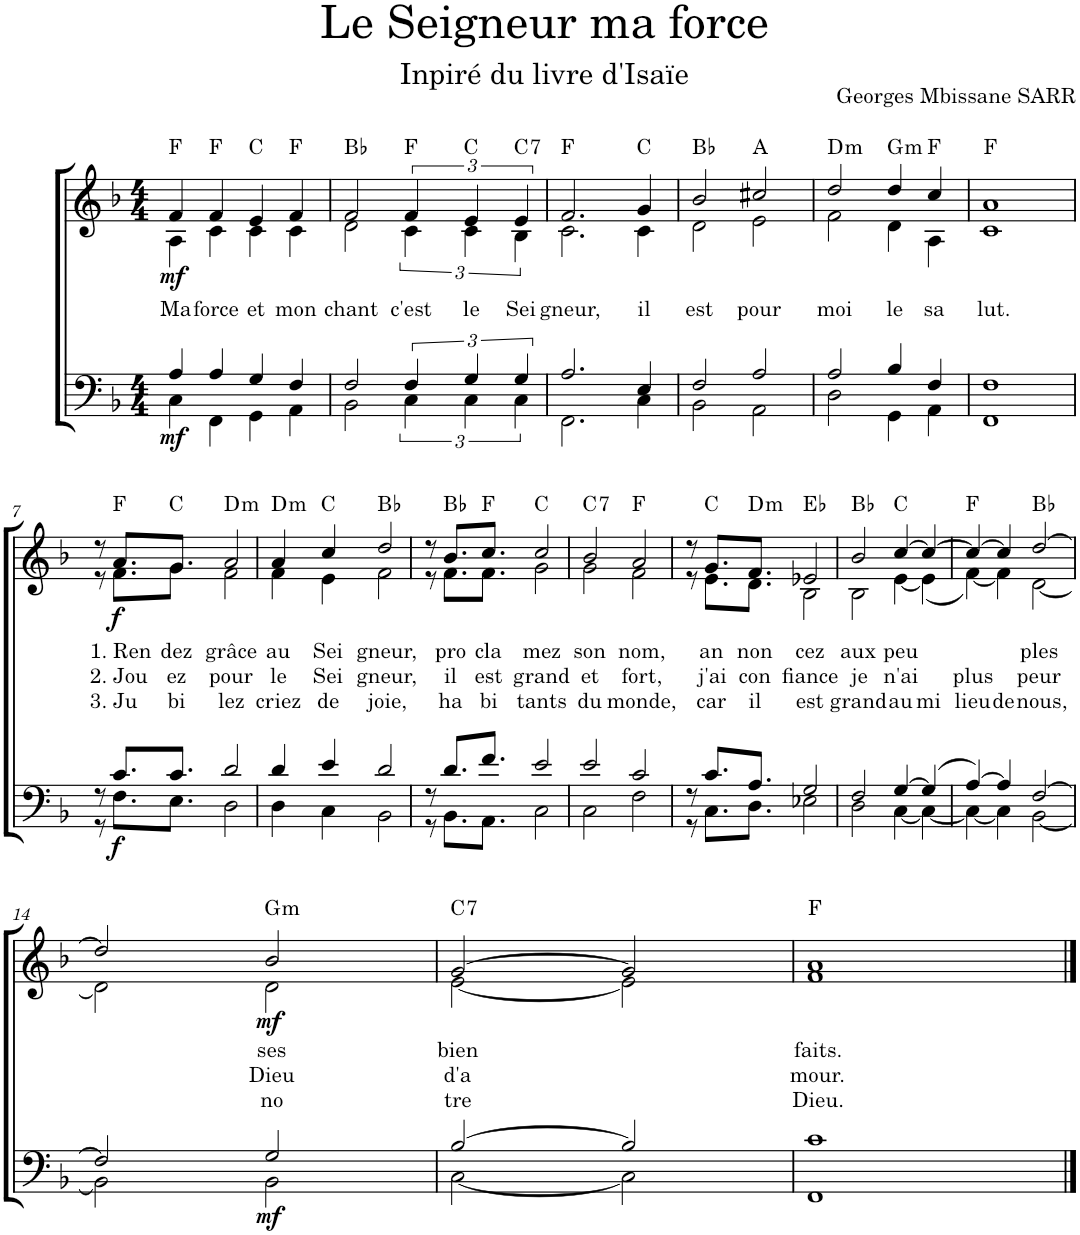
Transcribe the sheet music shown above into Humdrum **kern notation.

**kern	**dynam	**kern	**text	**text	**text	**dynam	**harte
*part2	*part2	*part1	*part1	*part1	*part1	*part1	*part1
*staff2	*staff2	*staff1	*staff1	*staff1	*staff1	*staff1	*
*I"Men	*	*I"Women	*	*	*	*	*
*clefF4	*	*clefG2	*	*	*	*	*
*k[b-]	*	*k[b-]	*	*	*	*	*
*M4/4	*	*M4/4	*	*	*	*	*
=1	=1	=1	=1	=1	=1	=1	=1
*^	*	*^	*	*	*	*	*
!	!	!LO:DY:b	!	!	!LO:LY:b	!	!	!LO:DY:b	!
4A/	4C\	mf	4f/	4A\	Ma	.	.	mf	F:maj
!	!	!	!	!	!LO:LY:b	!	!	!	!
4A/	4FF\	.	4f/	4c\	force	.	.	.	F:maj
!	!	!	!	!	!LO:LY:b	!	!	!	!
4G/	4GG\	.	4e/	4c\	et	.	.	.	C:maj
!	!	!	!	!	!LO:LY:b	!	!	!	!
4F/	4AA\	.	4f/	4c\	mon	.	.	.	F:maj
=2	=2	=2	=2	=2	=2	=2	=2	=2	=2
!	!	!	!	!	!LO:LY:b	!	!	!	!
2F/	2BB-\	.	2f/	2d\	chant	.	.	.	Bb:maj
!	!	!	!	!	!LO:LY:b	!	!	!	!
6F/	6C\	.	6f/	6c\	c'est	.	.	.	F:maj
!	!	!	!	!	!LO:LY:b	!	!	!	!
6G/	6C\	.	6e/	6c\	le	.	.	.	C:maj
!	!	!	!	!	!LO:LY:b	!	!	!	!LO:H:kt=7
6G/	6C\	.	6e/	6B-\	Sei	.	.	.	C:7
=3	=3	=3	=3	=3	=3	=3	=3	=3	=3
!	!	!	!	!	!LO:LY:b	!	!	!	!
2.A/	2.FF\	.	2.f/	2.c\	gneur,	.	.	.	F:maj
!	!	!	!	!	!LO:LY:b	!	!	!	!
4E/	4C\	.	4g/	4c\	il	.	.	.	C:maj
=4	=4	=4	=4	=4	=4	=4	=4	=4	=4
!	!	!	!	!	!LO:LY:b	!	!	!	!
2F/	2BB-\	.	2b-/	2d\	est	.	.	.	Bb:maj
!	!	!	!	!	!LO:LY:b	!	!	!	!
2A/	2AA\	.	2cc#X/	2e\	pour	.	.	.	A:maj
=5	=5	=5	=5	=5	=5	=5	=5	=5	=5
!	!	!	!	!	!LO:LY:b	!	!	!	!LO:H:kt=m
2A/	2D\	.	2dd/	2f\	moi	.	.	.	D:min
!	!	!	!	!	!LO:LY:b	!	!	!	!LO:H:kt=m
4B-/	4GG\	.	4dd/	4d\	le	.	.	.	G:min
!	!	!	!	!	!LO:LY:b	!	!	!	!
4F/	4AA\	.	4cc/	4A\	sa	.	.	.	F:maj
=6	=6	=6	=6	=6	=6	=6	=6	=6	=6
!	!	!	!	!	!LO:LY:b	!	!	!	!
1F	1FF	.	1a	1c	lut.	.	.	.	F:maj
!!LO:LB:g=z	!!
=7	=7	=7	=7	=7	=7	=7	=7	=7	=7
8r	8r	.	8r	8r	.	.	.	.	.
!	!	!LO:DY:b	!	!	!LO:LY:b	!LO:LY:b	!LO:LY:b	!LO:DY:b	!
8.c/L	8.F\L	f	8.a/L	8.f\L	1. Ren	2. Jou	3. Ju	f	F:maj
!	!	!	!	!	!LO:LY:b	!LO:LY:b	!LO:LY:b	!	!
8.c/J	8.E\J	.	8.g/J	8.g\J	dez	ez	bi	.	C:maj
!	!	!	!	!	!LO:LY:b	!LO:LY:b	!LO:LY:b	!	!LO:H:kt=m
2d/	2D\	.	2a/	2f\	grâce	pour	lez	.	D:min
=8	=8	=8	=8	=8	=8	=8	=8	=8	=8
!	!	!	!	!	!LO:LY:b	!LO:LY:b	!LO:LY:b	!	!LO:H:kt=m
4d/	4D\	.	4a/	4f\	au	le	criez	.	D:min
!	!	!	!	!	!LO:LY:b	!LO:LY:b	!LO:LY:b	!	!
4e/	4C\	.	4cc/	4e\	Sei	Sei	de	.	C:maj
!	!	!	!	!	!LO:LY:b	!LO:LY:b	!LO:LY:b	!	!
2d/	2BB-\	.	2dd/	2f\	gneur,	gneur,	joie,	.	Bb:maj
=9	=9	=9	=9	=9	=9	=9	=9	=9	=9
8r	8r	.	8r	8r	.	.	.	.	.
!	!	!	!	!	!LO:LY:b	!LO:LY:b	!LO:LY:b	!	!
8.d/L	8.BB-\L	.	8.b-/L	8.f\L	pro	il	ha	.	Bb:maj
!	!	!	!	!	!LO:LY:b	!LO:LY:b	!LO:LY:b	!	!
8.f/J	8.AA\J	.	8.cc/J	8.f\J	cla	est	bi	.	F:maj
!	!	!	!	!	!LO:LY:b	!LO:LY:b	!LO:LY:b	!	!
2e/	2C\	.	2cc/	2g\	mez	grand	tants	.	C:maj
=10	=10	=10	=10	=10	=10	=10	=10	=10	=10
!	!	!	!	!	!LO:LY:b	!LO:LY:b	!LO:LY:b	!	!LO:H:kt=7
2e/	2C\	.	2b-/	2g\	son	et	du	.	C:7
!	!	!	!	!	!LO:LY:b	!LO:LY:b	!LO:LY:b	!	!
2c/	2F\	.	2a/	2f\	nom,	fort,	monde,	.	F:maj
=11	=11	=11	=11	=11	=11	=11	=11	=11	=11
8r	8r	.	8r	8r	.	.	.	.	.
!	!	!	!	!	!LO:LY:b	!LO:LY:b	!LO:LY:b	!	!
8.c/L	8.C\L	.	8.g/L	8.e\L	an	j'ai	car	.	C:maj
!	!	!	!	!	!LO:LY:b	!LO:LY:b	!LO:LY:b	!	!LO:H:kt=m
8.A/J	8.D\J	.	8.f/J	8.d\J	non	con	il	.	D:min
!	!	!	!	!	!LO:LY:b	!LO:LY:b	!LO:LY:b	!	!
2G/	2E-X\	.	2e-X/	2B-\	cez	fiance	est	.	Eb:maj
=12	=12	=12	=12	=12	=12	=12	=12	=12	=12
!	!	!	!	!	!LO:LY:b	!LO:LY:b	!LO:LY:b	!	!
2F/	2D\	.	2b-/	2B-\	aux	je	grand	.	Bb:maj
!	!	!	!	!	!LO:LY:b	!LO:LY:b	!LO:LY:b	!	!
[4G/	[4C\	.	[4cc/	[4e\	peu	n'ai	au	.	C:maj
!	!	!	!	!	!	!	!LO:LY:b	!	!
(4G/]	4C\_	.	4cc/_	(4e\]	.	.	mi	.	.
=13	=13	=13	=13	=13	=13	=13	=13	=13	=13
!	!	!	!	!	!	!LO:LY:b	!LO:LY:b	!	!
[4A/)	4C\_	.	4cc/_	[4f\)	.	plus	lieu	.	F:maj
!	!	!	!	!	!	!	!LO:LY:b	!	!
4A/]	4C\]	.	4cc/]	4f\]	.	.	de	.	.
!	!	!	!	!	!LO:LY:b	!LO:LY:b	!LO:LY:b	!	!
[2F/	[2BB-\	.	[2dd/	[2d\	ples	peur	nous,	.	Bb:maj
!!LO:LB:g=z	!!
=14	=14	=14	=14	=14	=14	=14	=14	=14	=14
2F/]	2BB-\]	.	2dd/]	2d\]	.	.	.	.	.
!	!	!LO:DY:b	!	!	!LO:LY:b	!LO:LY:b	!LO:LY:b	!LO:DY:b	!LO:H:kt=m
2G/	2BB-\	mf	2b-/	2d\	ses	Dieu	no	mf	G:min
=15	=15	=15	=15	=15	=15	=15	=15	=15	=15
!	!	!	!	!	!LO:LY:b	!LO:LY:b	!LO:LY:b	!	!LO:H:kt=7
[2B-/	[2C\	.	[2g/	[2e\	bien	d'a	tre	.	C:7
2B-/]	2C\]	.	2g/]	2e\]	.	.	.	.	.
=16	=16	=16	=16	=16	=16	=16	=16	=16	=16
!	!	!	!	!	!LO:LY:b	!LO:LY:b	!LO:LY:b	!	!
1c	1FF	.	1a	1f	faits.	mour.	Dieu.	.	F:maj
*v	*v	*	*	*	*	*	*	*	*
*	*	*v	*v	*	*	*	*	*
==	==	==	==	==	==	==	==
*-	*-	*-	*-	*-	*-	*-	*-
